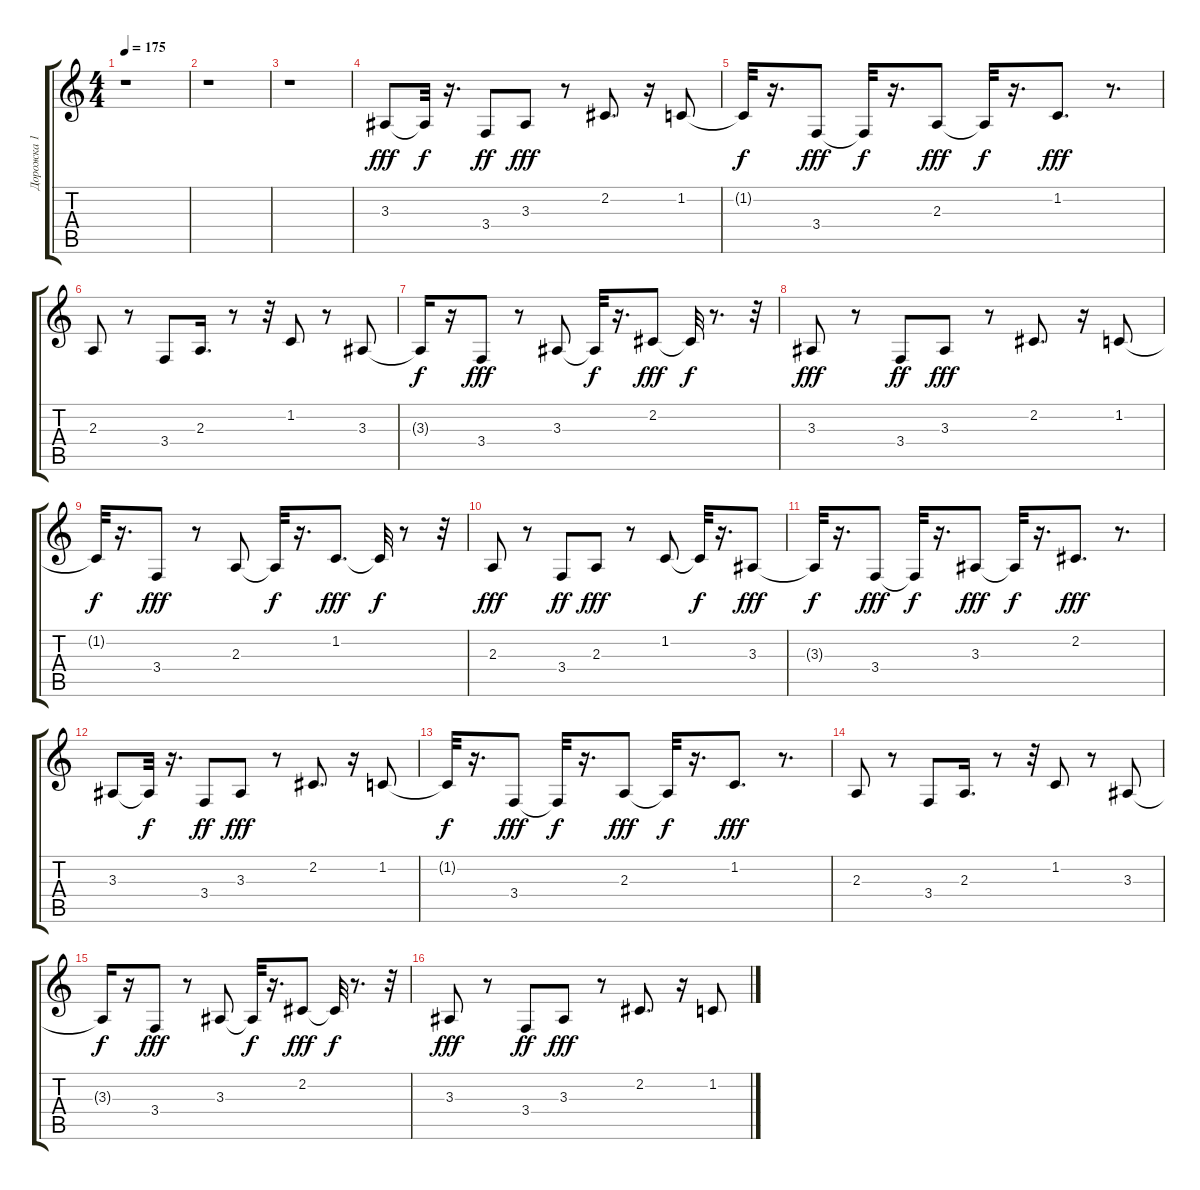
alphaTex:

\track ("Дорожка 1" "Дорожка 1") {instrument trombone}
\staff {score tabs}
\tuning (E4 B3 G3 D3 A2 E2) {hide}
\ts (4 4)
\tempo 175
\clef g2
\ks c
r.1{dy fff} |
r.1 |
r.1 |
3.3.8 3.3{t}.32{dy f} r.16{d} 3.4.8{dy ff} 3.3.8{dy fff} r.8 2.2.8{d} r.16 1.2.8 |
1.2{t}.32{dy f} r.16{d} 3.4.8{dy fff} 3.4{t}.32{dy f} r.16{d} 2.3.8{dy fff} 2.3{t}.32{dy f} r.16{d} 1.2.8{d dy fff} r.8{d} |
2.3.8 r.8 3.4.8 2.3.16{d} r.8 r.32 1.2.8 r.8 3.3.8 |
3.3{t}.16{dy f} r.16 3.4.8{dy fff} r.8 3.3.8 3.3{t}.32{dy f} r.16{d} 2.2.8{dy fff} 2.2{t}.32{dy f} r.8{d} r.32 |
3.3.8{dy fff} r.8 3.4.8{dy ff} 3.3.8{dy fff} r.8 2.2.8{d} r.16 1.2.8 |
1.2{t}.32{dy f} r.16{d} 3.4.8{dy fff} r.8 2.3.8 2.3{t}.32{dy f} r.16{d} 1.2.8{d dy fff} 1.2{t}.32{dy f} r.8 r.32 |
2.3.8{dy fff} r.8 3.4.8{dy ff} 2.3.8{dy fff} r.8 1.2.8 1.2{t}.32{dy f} r.16{d} 3.3.8{dy fff} |
3.3{t}.32{dy f} r.16{d} 3.4.8{dy fff} 3.4{t}.32{dy f} r.16{d} 3.3.8{dy fff} 3.3{t}.32{dy f} r.16{d} 2.2.8{d dy fff} r.8{d} |
3.3.8 3.3{t}.32{dy f} r.16{d} 3.4.8{dy ff} 3.3.8{dy fff} r.8 2.2.8{d} r.16 1.2.8 |
1.2{t}.32{dy f} r.16{d} 3.4.8{dy fff} 3.4{t}.32{dy f} r.16{d} 2.3.8{dy fff} 2.3{t}.32{dy f} r.16{d} 1.2.8{d dy fff} r.8{d} |
2.3.8 r.8 3.4.8 2.3.16{d} r.8 r.32 1.2.8 r.8 3.3.8 |
3.3{t}.16{dy f} r.16 3.4.8{dy fff} r.8 3.3.8 3.3{t}.32{dy f} r.16{d} 2.2.8{dy fff} 2.2{t}.32{dy f} r.8{d} r.32 |
3.3.8{dy fff} r.8 3.4.8{dy ff} 3.3.8{dy fff} r.8 2.2.8{d} r.16 1.2.8
